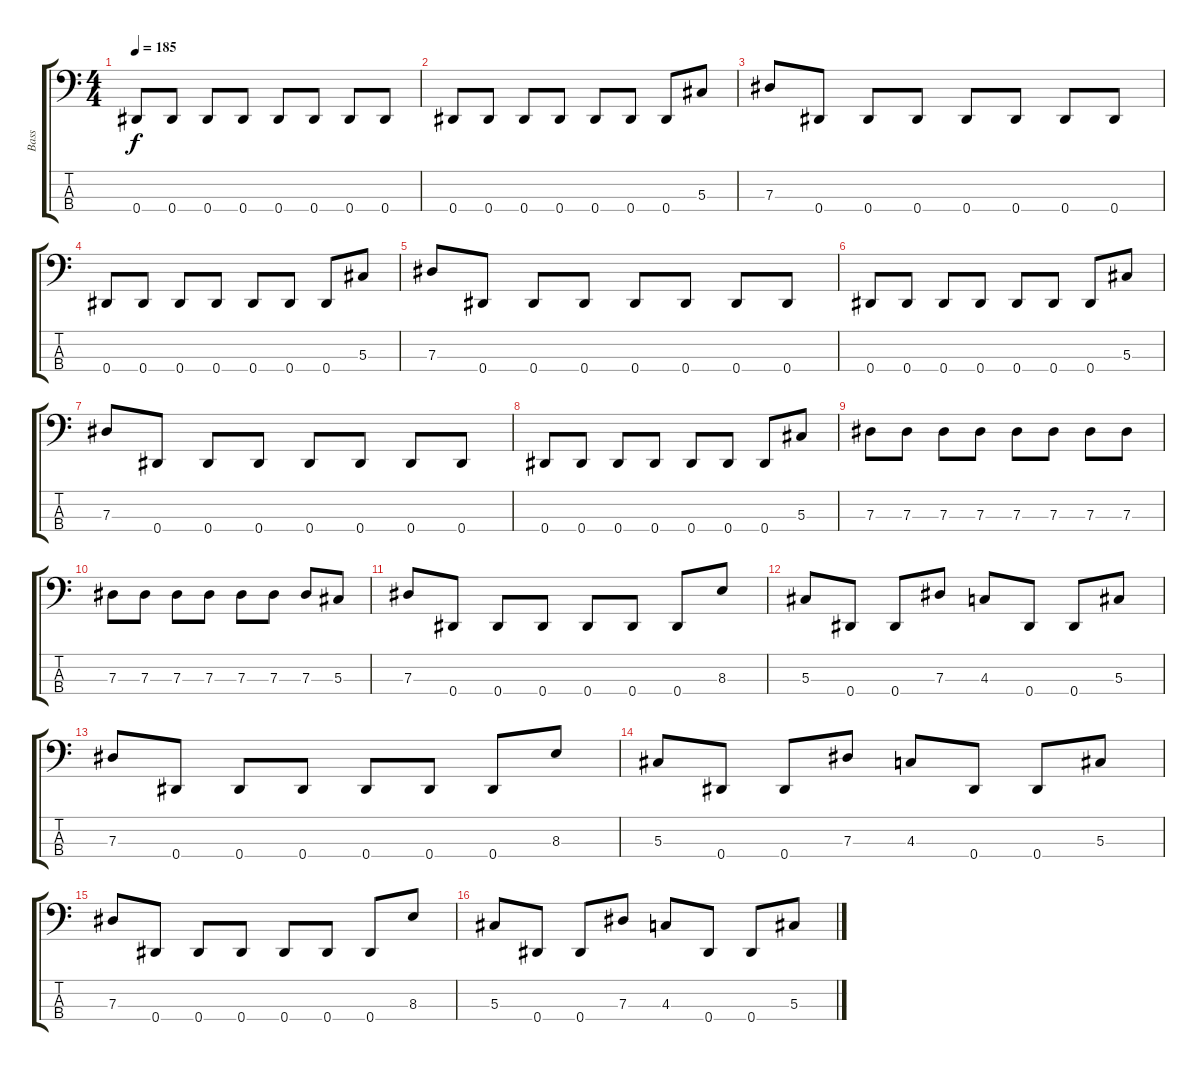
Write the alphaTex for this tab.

\track ("Bass" "Bass") {instrument overdrivenguitar}
\staff {score tabs}
\tuning (Gb2 Db2 Ab1 Eb1) {hide}
\ts (4 4)
\tempo 185
\clef f4
\ks c
0.4.8{dy f} 0.4.8 0.4.8 0.4.8 0.4.8 0.4.8 0.4.8 0.4.8 |
0.4.8 0.4.8 0.4.8 0.4.8 0.4.8 0.4.8 0.4.8 5.3.8 |
7.3.8 0.4.8 0.4.8 0.4.8 0.4.8 0.4.8 0.4.8 0.4.8 |
0.4.8 0.4.8 0.4.8 0.4.8 0.4.8 0.4.8 0.4.8 5.3.8 |
7.3.8 0.4.8 0.4.8 0.4.8 0.4.8 0.4.8 0.4.8 0.4.8 |
0.4.8 0.4.8 0.4.8 0.4.8 0.4.8 0.4.8 0.4.8 5.3.8 |
7.3.8 0.4.8 0.4.8 0.4.8 0.4.8 0.4.8 0.4.8 0.4.8 |
0.4.8 0.4.8 0.4.8 0.4.8 0.4.8 0.4.8 0.4.8 5.3.8 |
7.3.8 7.3.8 7.3.8 7.3.8 7.3.8 7.3.8 7.3.8 7.3.8 |
7.3.8 7.3.8 7.3.8 7.3.8 7.3.8 7.3.8 7.3.8 5.3.8 |
7.3.8 0.4.8 0.4.8 0.4.8 0.4.8 0.4.8 0.4.8 8.3.8 |
5.3.8 0.4.8 0.4.8 7.3.8 4.3.8 0.4.8 0.4.8 5.3.8 |
7.3.8 0.4.8 0.4.8 0.4.8 0.4.8 0.4.8 0.4.8 8.3.8 |
5.3.8 0.4.8 0.4.8 7.3.8 4.3.8 0.4.8 0.4.8 5.3.8 |
7.3.8 0.4.8 0.4.8 0.4.8 0.4.8 0.4.8 0.4.8 8.3.8 |
5.3.8 0.4.8 0.4.8 7.3.8 4.3.8 0.4.8 0.4.8 5.3.8
